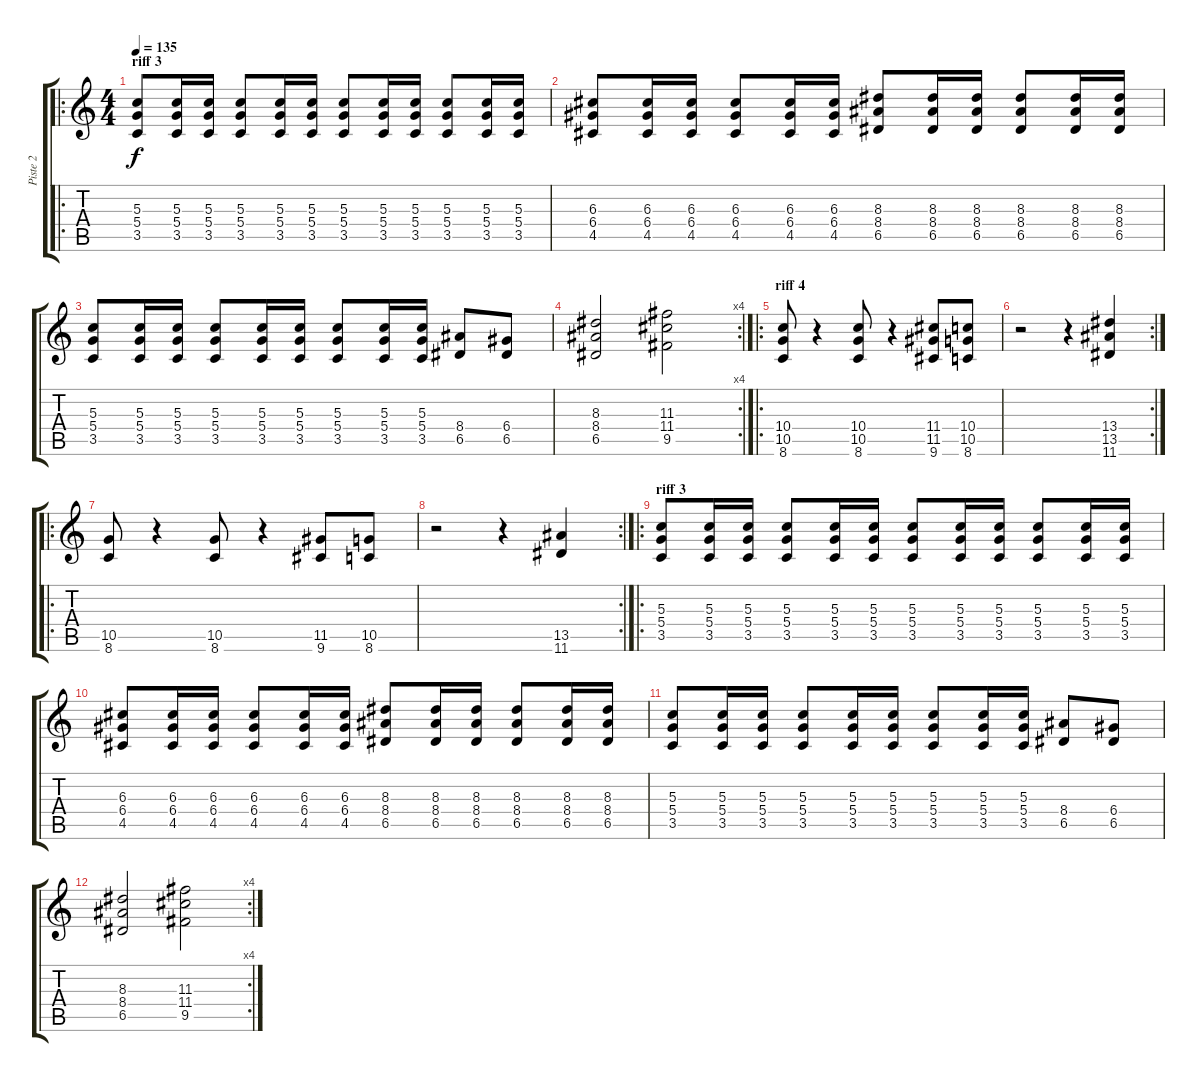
\track ("Piste 2" "Piste 2") {instrument distortionguitar}
\staff {score tabs}
\tuning (E4 B3 G3 D3 A2 E2) {hide}
\ro
\ts (4 4)
\section ("" "riff 3")
\tempo 135
\clef g2
\ks c
(5.3 5.4 3.5).8{dy f} (5.3 5.4 3.5).16 (5.3 5.4 3.5).16 (5.3 5.4 3.5).8 (5.3 5.4 3.5).16 (5.3 5.4 3.5).16 (5.3 5.4 3.5).8 (5.3 5.4 3.5).16 (5.3 5.4 3.5).16 (5.3 5.4 3.5).8 (5.3 5.4 3.5).16 (5.3 5.4 3.5).16 |
(6.3 6.4 4.5).8 (6.3 6.4 4.5).16 (6.3 6.4 4.5).16 (6.3 6.4 4.5).8 (6.3 6.4 4.5).16 (6.3 6.4 4.5).16 (8.3 8.4 6.5).8 (8.3 8.4 6.5).16 (8.3 8.4 6.5).16 (8.3 8.4 6.5).8 (8.3 8.4 6.5).16 (8.3 8.4 6.5).16 |
(5.3 5.4 3.5).8 (5.3 5.4 3.5).16 (5.3 5.4 3.5).16 (5.3 5.4 3.5).8 (5.3 5.4 3.5).16 (5.3 5.4 3.5).16 (5.3 5.4 3.5).8 (5.3 5.4 3.5).16 (5.3 5.4 3.5).16 (8.4 6.5).8 (6.4 6.5).8 |
\rc 4
(8.3 8.4 6.5).2 (11.3 11.4 9.5).2 |
\ro
\section ("" "riff 4")
(10.4 10.5 8.6).8 r.4 (10.4 10.5 8.6).8 r.4 (11.4 11.5 9.6).8 (10.4 10.5 8.6).8 |
\rc 2
r.2 r.4 (13.4 13.5 11.6).4 |
\ro
(10.5 8.6).8 r.4 (10.5 8.6).8 r.4 (11.5 9.6).8 (10.5 8.6).8 |
\rc 2
r.2 r.4 (13.5 11.6).4 |
\ro
\section ("" "riff 3")
(5.3 5.4 3.5).8 (5.3 5.4 3.5).16 (5.3 5.4 3.5).16 (5.3 5.4 3.5).8 (5.3 5.4 3.5).16 (5.3 5.4 3.5).16 (5.3 5.4 3.5).8 (5.3 5.4 3.5).16 (5.3 5.4 3.5).16 (5.3 5.4 3.5).8 (5.3 5.4 3.5).16 (5.3 5.4 3.5).16 |
(6.3 6.4 4.5).8 (6.3 6.4 4.5).16 (6.3 6.4 4.5).16 (6.3 6.4 4.5).8 (6.3 6.4 4.5).16 (6.3 6.4 4.5).16 (8.3 8.4 6.5).8 (8.3 8.4 6.5).16 (8.3 8.4 6.5).16 (8.3 8.4 6.5).8 (8.3 8.4 6.5).16 (8.3 8.4 6.5).16 |
(5.3 5.4 3.5).8 (5.3 5.4 3.5).16 (5.3 5.4 3.5).16 (5.3 5.4 3.5).8 (5.3 5.4 3.5).16 (5.3 5.4 3.5).16 (5.3 5.4 3.5).8 (5.3 5.4 3.5).16 (5.3 5.4 3.5).16 (8.4 6.5).8 (6.4 6.5).8 |
\rc 4
(8.3 8.4 6.5).2 (11.3 11.4 9.5).2
